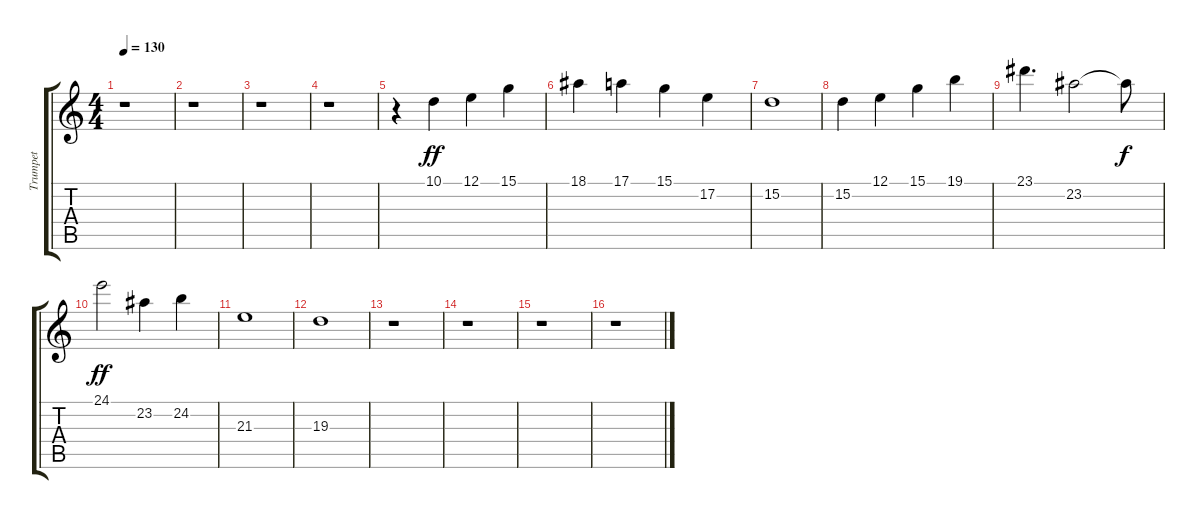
\track ("Trumpet" "Trumpet") {instrument trumpet}
\staff {score tabs}
\tuning (E4 B3 G3 D3 A2 E2) {hide}
\ts (4 4)
\tempo 130
\clef g2
\ks c
r.1{dy ff} |
r.1 |
r.1 |
r.1 |
r.4 10.1.4 12.1.4 15.1.4 |
18.1.4 17.1.4 15.1.4 17.2.4 |
15.2.1 |
15.2.4 12.1.4 15.1.4 19.1.4 |
23.1.4{d} 23.2.2 23.2{t}.8{dy f} |
24.1.2{dy ff} 23.2.4 24.2.4 |
21.3.1 |
19.3.1 |
r.1 |
r.1 |
r.1 |
r.1
